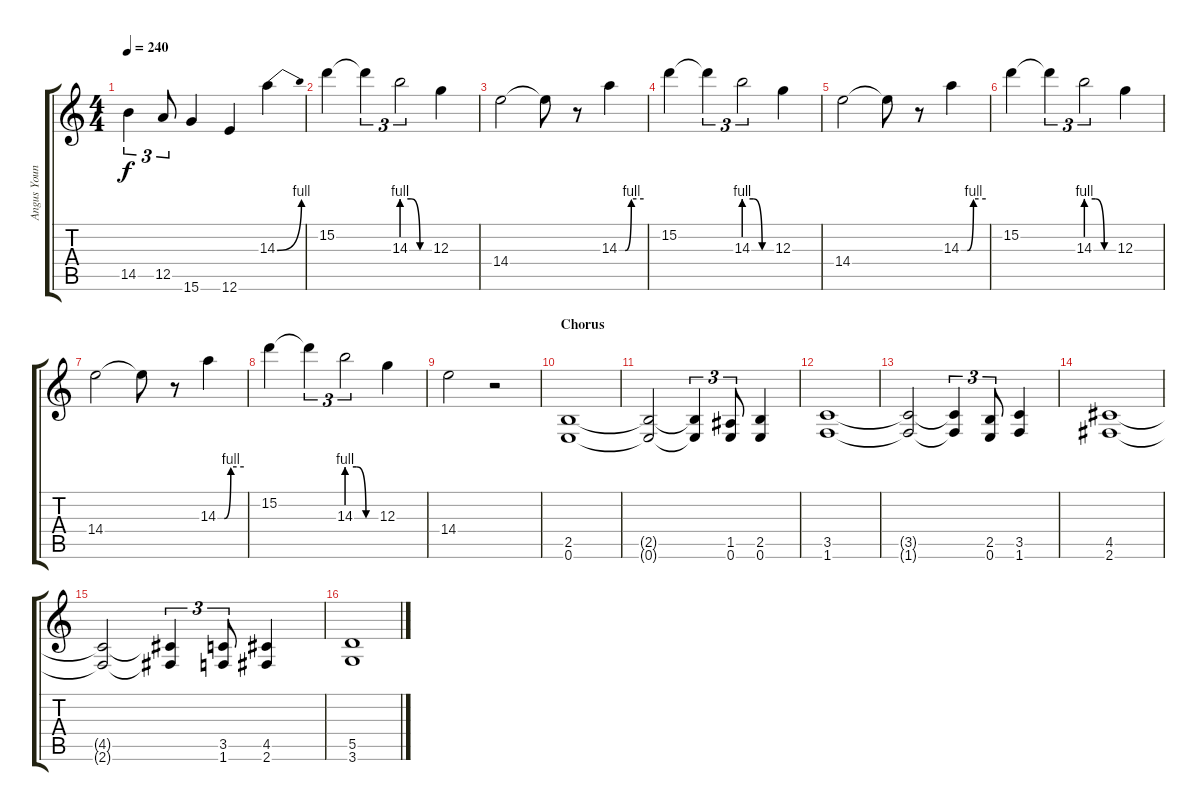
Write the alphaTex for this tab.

\track ("Angus Young" "Angus Youn") {instrument overdrivenguitar}
\staff {score tabs}
\tuning (E4 B3 G3 D3 A2 E2) {hide}
\ts (4 4)
\tempo 240
\clef g2
\ks c
14.5.4{tu (3 2) dy f} 12.5.8{tu (3 2)} 15.6.4 12.6.4 14.3{be (bend 0 0 60 4)}.4 |
15.2.4 15.2{t}.4{tu (3 2)} 14.3{be (custom 0 4 20 4 40 0 60 0)}.2{tu (3 2)} 12.3.4 |
14.4.2 14.4{t}.8 r.8 14.3{be (custom 0 0 15 0 30 4 60 4)}.4 |
15.2.4 15.2{t}.4{tu (3 2)} 14.3{be (custom 0 4 20 4 40 0 60 0)}.2{tu (3 2)} 12.3.4 |
14.4.2 14.4{t}.8 r.8 14.3{be (custom 0 0 15 0 30 4 60 4)}.4 |
15.2.4 15.2{t}.4{tu (3 2)} 14.3{be (custom 0 4 20 4 40 0 60 0)}.2{tu (3 2)} 12.3.4 |
14.4.2 14.4{t}.8 r.8 14.3{be (custom 0 0 15 0 30 4 60 4)}.4 |
15.2.4 15.2{t}.4{tu (3 2)} 14.3{be (custom 0 4 20 4 40 0 60 0)}.2{tu (3 2)} 12.3.4 |
14.4.2 r.2 |
\section ("" "Chorus")
(2.5 0.6).1 |
(2.5{t} 0.6{t}).2 (2.5{t} 0.6{t}).4{tu (3 2)} (1.5 0.6).8{tu (3 2)} (2.5 0.6).4 |
(3.5 1.6).1 |
(3.5{t} 1.6{t}).2 (3.5{t} 1.6{t}).4{tu (3 2)} (2.5 0.6).8{tu (3 2)} (3.5 1.6).4 |
(4.5 2.6).1 |
(4.5{t} 2.6{t}).2 (4.5{t} 2.6{t}).4{tu (3 2)} (3.5 1.6).8{tu (3 2)} (4.5 2.6).4 |
(5.5 3.6).1
